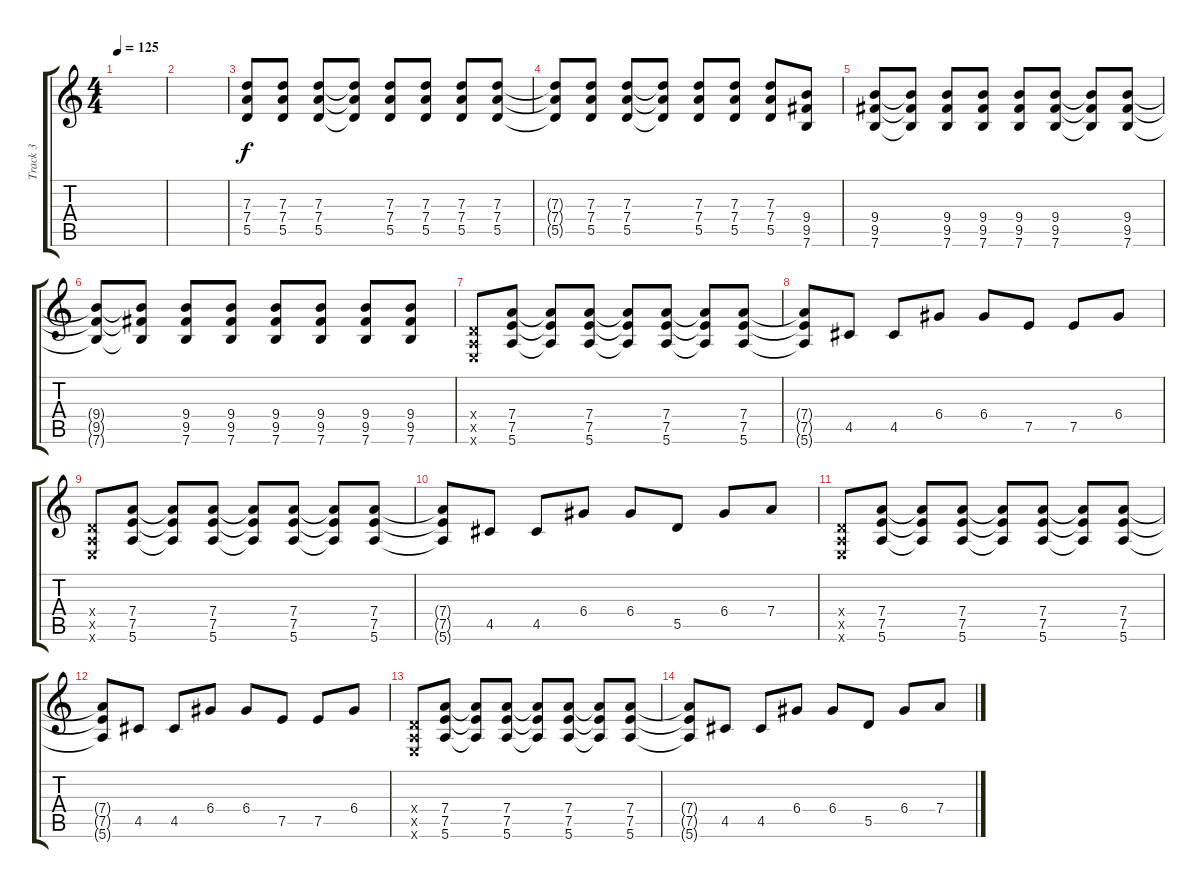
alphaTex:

\track ("Track 3" "Track 3") {instrument distortionguitar}
\staff {score tabs}
\tuning (E4 B3 G3 D3 A2 E2) {hide}
\ts (4 4)
\tempo 125
\clef g2
\ks c
|
|
(7.3 7.4 5.5).8 (7.3 7.4 5.5).8 (7.3 7.4 5.5).8 (7.3{t} 7.4{t} 5.5{t}).8 (7.3 7.4 5.5).8 (7.3 7.4 5.5).8 (7.3 7.4 5.5).8 (7.3 7.4 5.5).8 |
(7.3{t} 7.4{t} 5.5{t}).8 (7.3 7.4 5.5).8 (7.3 7.4 5.5).8 (7.3{t} 7.4{t} 5.5{t}).8 (7.3 7.4 5.5).8 (7.3 7.4 5.5).8 (7.3 7.4 5.5).8 (9.4 9.5 7.6).8 |
(9.4 9.5 7.6).8 (9.4{t} 9.5{t} 7.6{t}).8 (9.4 9.5 7.6).8 (9.4 9.5 7.6).8 (9.4 9.5 7.6).8 (9.4 9.5 7.6).8 (9.4{t} 9.5{t} 7.6{t}).8 (9.4 9.5 7.6).8 |
(9.4{t} 9.5{t} 7.6{t}).8 (9.4{t} 9.5{t} 7.6{t}).8 (9.4 9.5 7.6).8 (9.4 9.5 7.6).8 (9.4 9.5 7.6).8 (9.4 9.5 7.6).8 (9.4 9.5 7.6).8 (9.4 9.5 7.6).8 |
(0.4{x} 0.5{x} 0.6{x}).8 (7.4 7.5 5.6).8 (7.4{t} 7.5{t} 5.6{t}).8 (7.4 7.5 5.6).8 (7.4{t} 7.5{t} 5.6{t}).8 (7.4 7.5 5.6).8 (7.4{t} 7.5{t} 5.6{t}).8 (7.4 7.5 5.6).8 |
(7.4{t} 7.5{t} 5.6{t}).8 4.5.8 4.5.8 6.4.8 6.4.8 7.5.8 7.5.8 6.4.8 |
(0.4{x} 0.5{x} 0.6{x}).8 (7.4 7.5 5.6).8 (7.4{t} 7.5{t} 5.6{t}).8 (7.4 7.5 5.6).8 (7.4{t} 7.5{t} 5.6{t}).8 (7.4 7.5 5.6).8 (7.4{t} 7.5{t} 5.6{t}).8 (7.4 7.5 5.6).8 |
(7.4{t} 7.5{t} 5.6{t}).8 4.5.8 4.5.8 6.4.8 6.4.8 5.5.8 6.4.8 7.4.8 |
(0.4{x} 0.5{x} 0.6{x}).8 (7.4 7.5 5.6).8 (7.4{t} 7.5{t} 5.6{t}).8 (7.4 7.5 5.6).8 (7.4{t} 7.5{t} 5.6{t}).8 (7.4 7.5 5.6).8 (7.4{t} 7.5{t} 5.6{t}).8 (7.4 7.5 5.6).8 |
(7.4{t} 7.5{t} 5.6{t}).8 4.5.8 4.5.8 6.4.8 6.4.8 7.5.8 7.5.8 6.4.8 |
(0.4{x} 0.5{x} 0.6{x}).8 (7.4 7.5 5.6).8 (7.4{t} 7.5{t} 5.6{t}).8 (7.4 7.5 5.6).8 (7.4{t} 7.5{t} 5.6{t}).8 (7.4 7.5 5.6).8 (7.4{t} 7.5{t} 5.6{t}).8 (7.4 7.5 5.6).8 |
(7.4{t} 7.5{t} 5.6{t}).8 4.5.8 4.5.8 6.4.8 6.4.8 5.5.8 6.4.8 7.4.8
